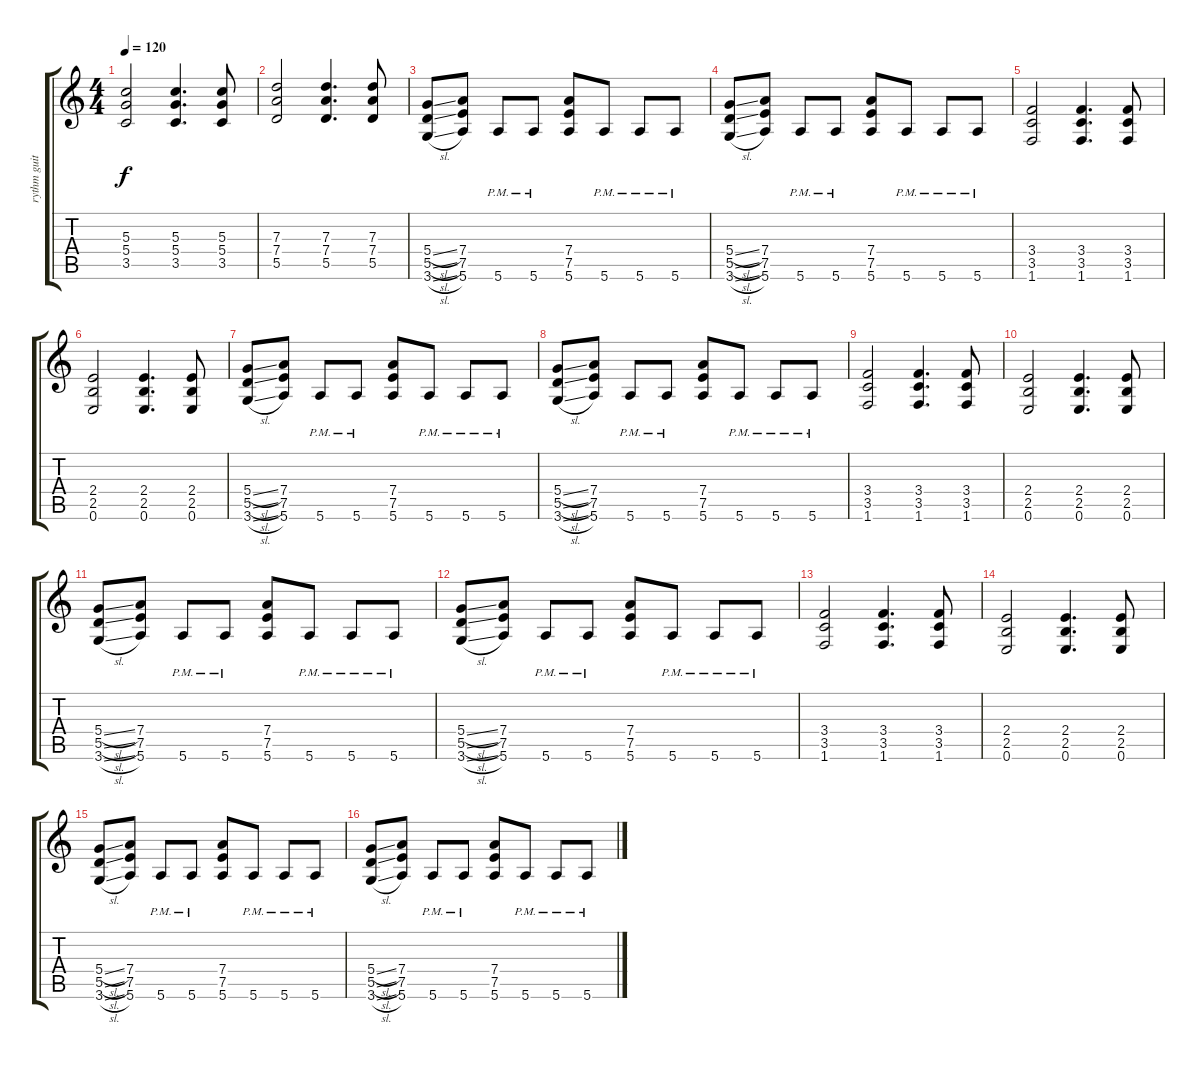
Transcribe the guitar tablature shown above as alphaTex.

\track ("rythm guitar" "rythm guit") {instrument electricguitarclean}
\staff {score tabs}
\tuning (E4 B3 G3 D3 A2 E2) {hide}
\ts (4 4)
\tempo 120
\clef g2
\ks c
(5.3 5.4 3.5).2{dy f instrument distortionguitar} (5.3 5.4 3.5).4{d} (5.3 5.4 3.5).8 |
(7.3 7.4 5.5).2 (7.3 7.4 5.5).4{d} (7.3 7.4 5.5).8 |
(5.4{sl} 5.5{sl} 3.6{sl}).8 (7.4 7.5 5.6).8 5.6{pm}.8 5.6{pm}.8 (7.4 7.5 5.6).8 5.6{pm}.8 5.6{pm}.8 5.6{pm}.8 |
(5.4{sl} 5.5{sl} 3.6{sl}).8 (7.4 7.5 5.6).8 5.6{pm}.8 5.6{pm}.8 (7.4 7.5 5.6).8 5.6{pm}.8 5.6{pm}.8 5.6{pm}.8 |
(3.4 3.5 1.6).2 (3.4 3.5 1.6).4{d} (3.4 3.5 1.6).8 |
(2.4 2.5 0.6).2 (2.4 2.5 0.6).4{d} (2.4 2.5 0.6).8 |
(5.4{sl} 5.5{sl} 3.6{sl}).8 (7.4 7.5 5.6).8 5.6{pm}.8 5.6{pm}.8 (7.4 7.5 5.6).8 5.6{pm}.8 5.6{pm}.8 5.6{pm}.8 |
(5.4{sl} 5.5{sl} 3.6{sl}).8 (7.4 7.5 5.6).8 5.6{pm}.8 5.6{pm}.8 (7.4 7.5 5.6).8 5.6{pm}.8 5.6{pm}.8 5.6{pm}.8 |
(3.4 3.5 1.6).2 (3.4 3.5 1.6).4{d} (3.4 3.5 1.6).8 |
(2.4 2.5 0.6).2 (2.4 2.5 0.6).4{d} (2.4 2.5 0.6).8 |
(5.4{sl} 5.5{sl} 3.6{sl}).8 (7.4 7.5 5.6).8 5.6{pm}.8 5.6{pm}.8 (7.4 7.5 5.6).8 5.6{pm}.8 5.6{pm}.8 5.6{pm}.8 |
(5.4{sl} 5.5{sl} 3.6{sl}).8 (7.4 7.5 5.6).8 5.6{pm}.8 5.6{pm}.8 (7.4 7.5 5.6).8 5.6{pm}.8 5.6{pm}.8 5.6{pm}.8 |
(3.4 3.5 1.6).2 (3.4 3.5 1.6).4{d} (3.4 3.5 1.6).8 |
(2.4 2.5 0.6).2 (2.4 2.5 0.6).4{d} (2.4 2.5 0.6).8 |
(5.4{sl} 5.5{sl} 3.6{sl}).8 (7.4 7.5 5.6).8 5.6{pm}.8 5.6{pm}.8 (7.4 7.5 5.6).8 5.6{pm}.8 5.6{pm}.8 5.6{pm}.8 |
(5.4{sl} 5.5{sl} 3.6{sl}).8 (7.4 7.5 5.6).8 5.6{pm}.8 5.6{pm}.8 (7.4 7.5 5.6).8 5.6{pm}.8 5.6{pm}.8 5.6{pm}.8
